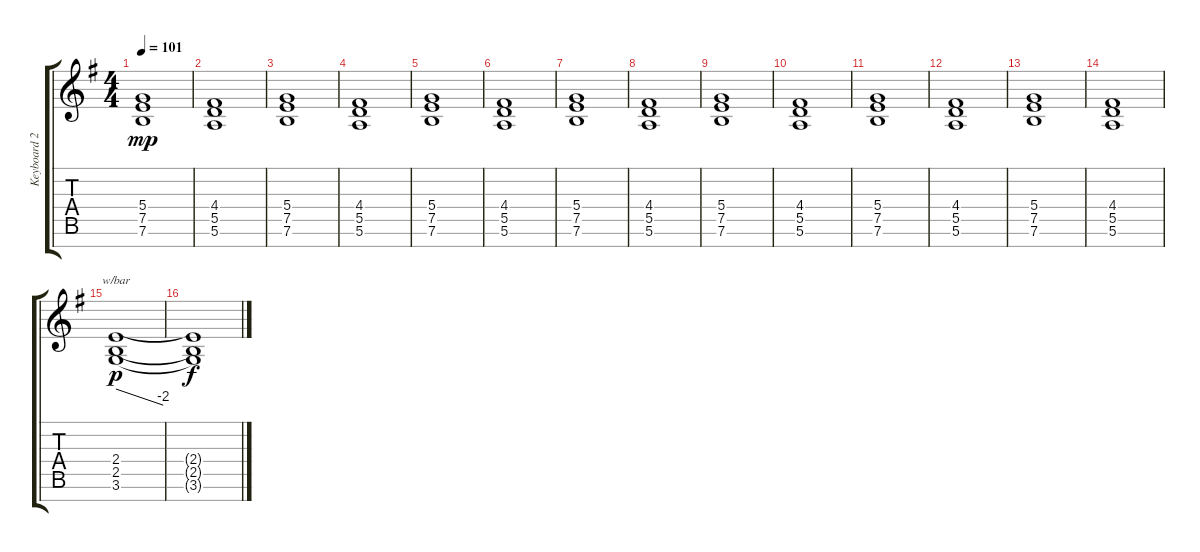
\track ("Keyboard 2 (elec.)" "Keyboard 2") {instrument pad7halo}
\staff {score tabs}
\tuning (E5 B4 G4 D4 A3 E3 B2) {hide}
\ts (4 4)
\tempo 101
\clef g2
\ks eminor
(5.4 7.5 7.6).1{dy mp} |
(4.4 5.5 5.6).1 |
(5.4 7.5 7.6).1 |
(4.4 5.5 5.6).1 |
(5.4 7.5 7.6).1 |
(4.4 5.5 5.6).1 |
(5.4 7.5 7.6).1 |
(4.4 5.5 5.6).1 |
(5.4 7.5 7.6).1 |
(4.4 5.5 5.6).1 |
(5.4 7.5 7.6).1 |
(4.4 5.5 5.6).1 |
(5.4 7.5 7.6).1 |
(4.4 5.5 5.6).1 |
(2.4 2.5 3.6).1{tbe (dive default 0 0 60 -8) dy p} |
(2.4{t} 2.5{t} 3.6{t}).1{dy f}
